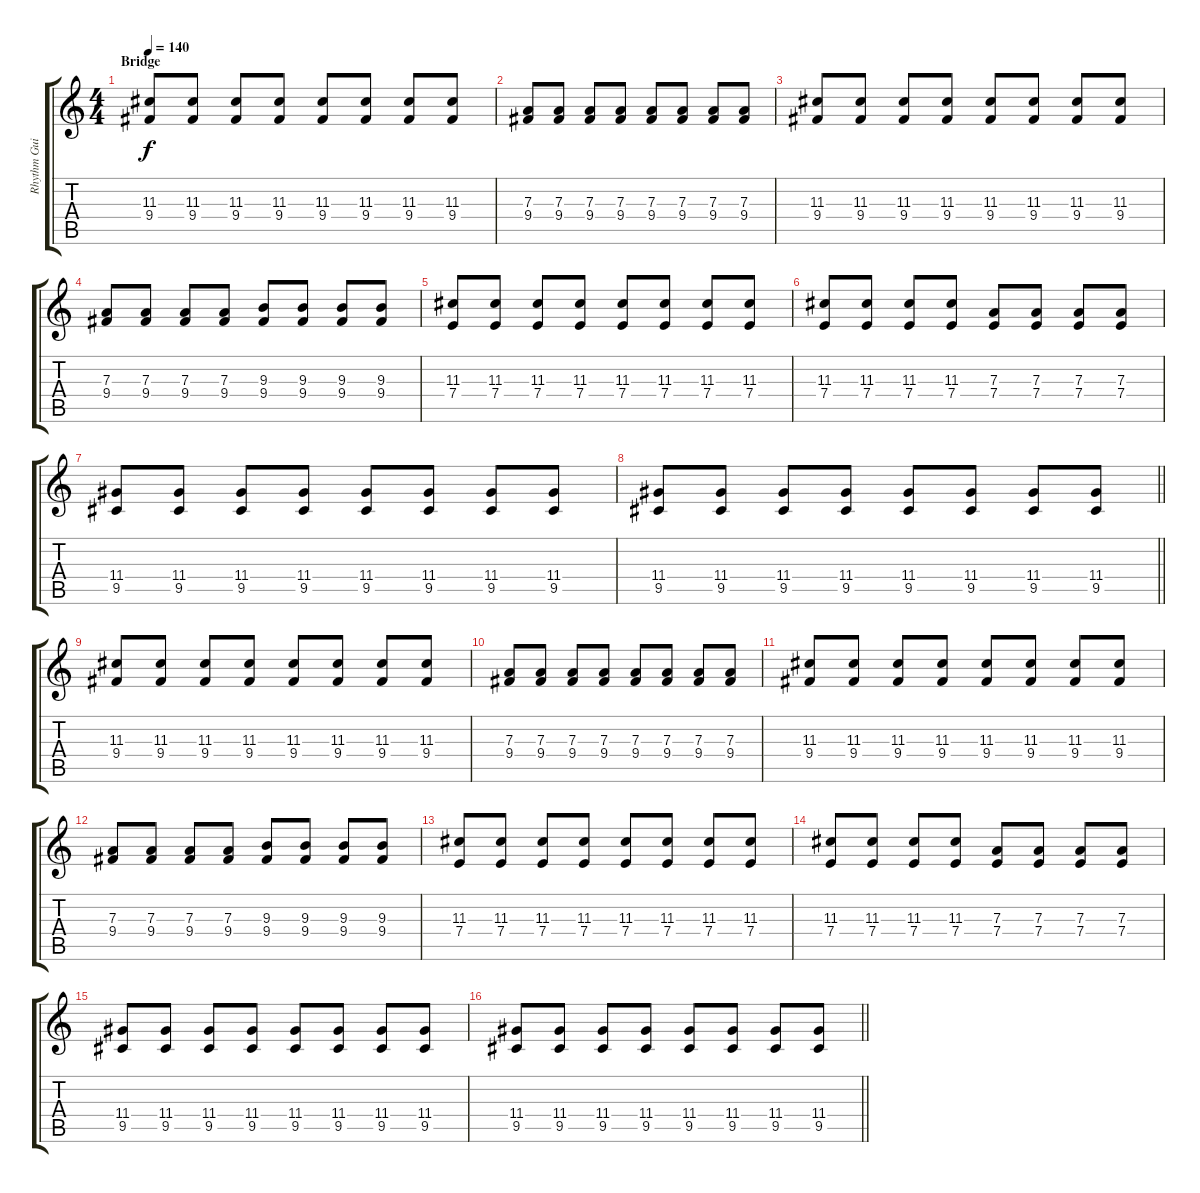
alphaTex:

\track ("Rhythm Guitar" "Rhythm Gui") {instrument distortionguitar}
\staff {score tabs}
\tuning (B3 Gb3 D3 A2 E2 B1) {hide}
\ts (4 4)
\section ("" "Bridge")
\tempo 140
\clef g2
\ks c
(11.3 9.4).8{dy f} (11.3 9.4).8 (11.3 9.4).8 (11.3 9.4).8 (11.3 9.4).8 (11.3 9.4).8 (11.3 9.4).8 (11.3 9.4).8 |
(7.3 9.4).8 (7.3 9.4).8 (7.3 9.4).8 (7.3 9.4).8 (7.3 9.4).8 (7.3 9.4).8 (7.3 9.4).8 (7.3 9.4).8 |
(11.3 9.4).8 (11.3 9.4).8 (11.3 9.4).8 (11.3 9.4).8 (11.3 9.4).8 (11.3 9.4).8 (11.3 9.4).8 (11.3 9.4).8 |
(7.3 9.4).8 (7.3 9.4).8 (7.3 9.4).8 (7.3 9.4).8 (9.3 9.4).8 (9.3 9.4).8 (9.3 9.4).8 (9.3 9.4).8 |
(11.3 7.4).8 (11.3 7.4).8 (11.3 7.4).8 (11.3 7.4).8 (11.3 7.4).8 (11.3 7.4).8 (11.3 7.4).8 (11.3 7.4).8 |
(11.3 7.4).8 (11.3 7.4).8 (11.3 7.4).8 (11.3 7.4).8 (7.3 7.4).8 (7.3 7.4).8 (7.3 7.4).8 (7.3 7.4).8 |
(11.4 9.5).8 (11.4 9.5).8 (11.4 9.5).8 (11.4 9.5).8 (11.4 9.5).8 (11.4 9.5).8 (11.4 9.5).8 (11.4 9.5).8 |
\barLineRight lightlight
(11.4 9.5).8 (11.4 9.5).8 (11.4 9.5).8 (11.4 9.5).8 (11.4 9.5).8 (11.4 9.5).8 (11.4 9.5).8 (11.4 9.5).8 |
(11.3 9.4).8 (11.3 9.4).8 (11.3 9.4).8 (11.3 9.4).8 (11.3 9.4).8 (11.3 9.4).8 (11.3 9.4).8 (11.3 9.4).8 |
(7.3 9.4).8 (7.3 9.4).8 (7.3 9.4).8 (7.3 9.4).8 (7.3 9.4).8 (7.3 9.4).8 (7.3 9.4).8 (7.3 9.4).8 |
(11.3 9.4).8 (11.3 9.4).8 (11.3 9.4).8 (11.3 9.4).8 (11.3 9.4).8 (11.3 9.4).8 (11.3 9.4).8 (11.3 9.4).8 |
(7.3 9.4).8 (7.3 9.4).8 (7.3 9.4).8 (7.3 9.4).8 (9.3 9.4).8 (9.3 9.4).8 (9.3 9.4).8 (9.3 9.4).8 |
(11.3 7.4).8 (11.3 7.4).8 (11.3 7.4).8 (11.3 7.4).8 (11.3 7.4).8 (11.3 7.4).8 (11.3 7.4).8 (11.3 7.4).8 |
(11.3 7.4).8 (11.3 7.4).8 (11.3 7.4).8 (11.3 7.4).8 (7.3 7.4).8 (7.3 7.4).8 (7.3 7.4).8 (7.3 7.4).8 |
(11.4 9.5).8 (11.4 9.5).8 (11.4 9.5).8 (11.4 9.5).8 (11.4 9.5).8 (11.4 9.5).8 (11.4 9.5).8 (11.4 9.5).8 |
\barLineRight lightlight
(11.4 9.5).8 (11.4 9.5).8 (11.4 9.5).8 (11.4 9.5).8 (11.4 9.5).8 (11.4 9.5).8 (11.4 9.5).8 (11.4 9.5).8
